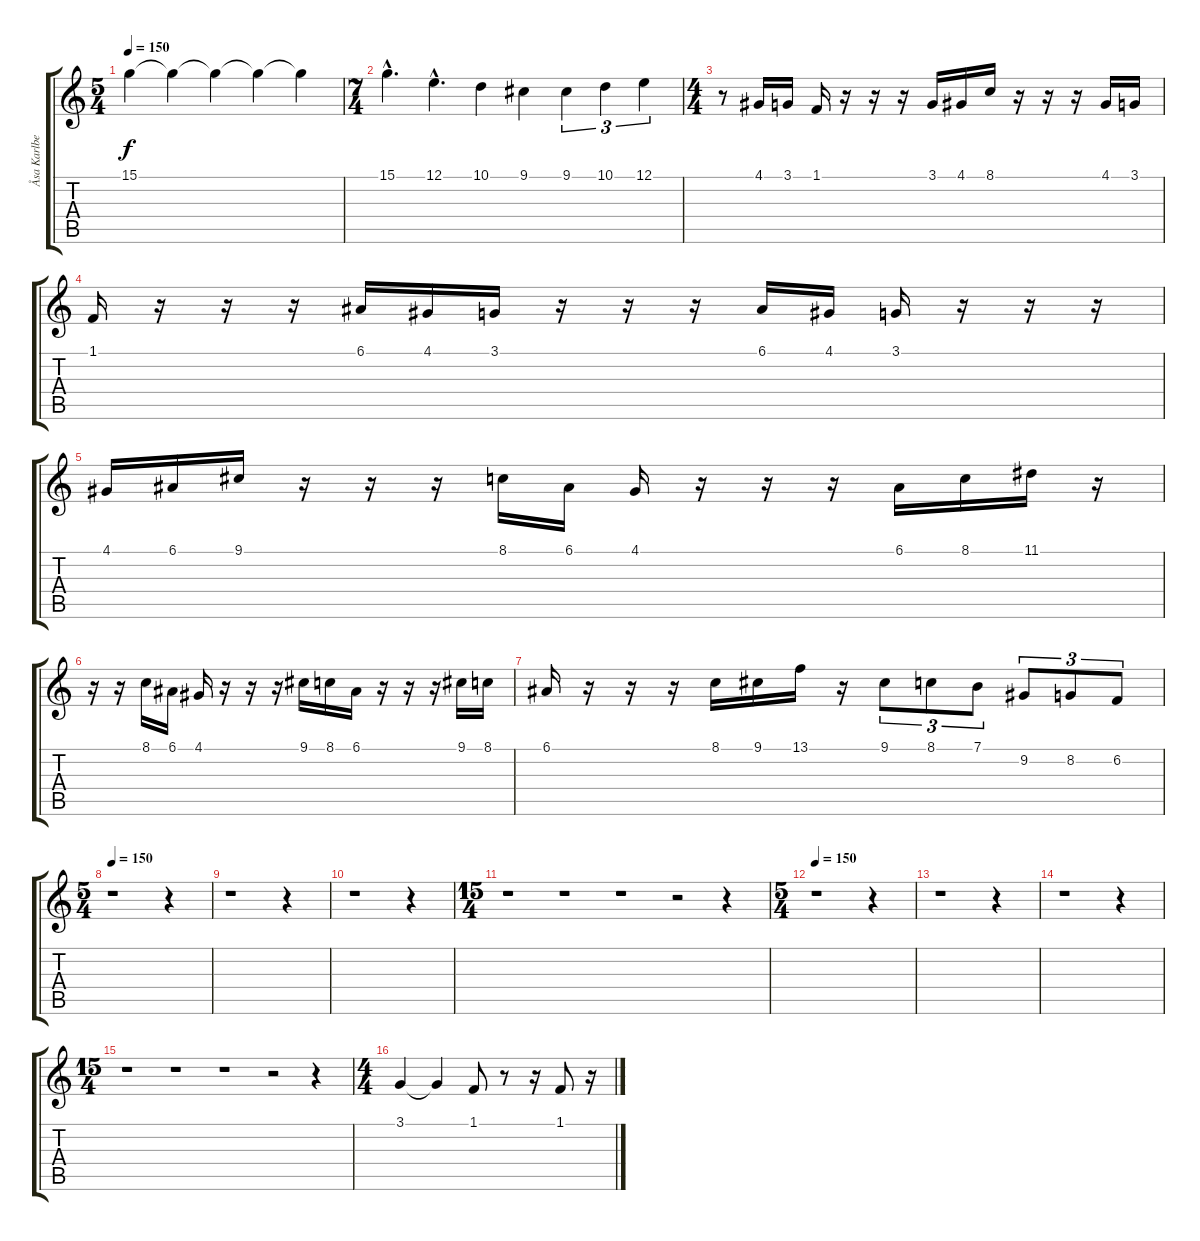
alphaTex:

\track ("Åsa Karlberg" "Åsa Karlbe") {instrument flute}
\staff {score tabs}
\tuning (E4 B3 G3 D3 A2 E2) {hide}
\ts (5 4)
\tempo 150
\clef g2
\ks c
15.1.4{dy f} 15.1{t}.4 15.1{t}.4 15.1{t}.4 15.1{t}.4 |
\ts (7 4)
15.1{hac}.4{d} 12.1{hac}.4{d} 10.1.4 9.1.4 9.1.4{tu (3 2)} 10.1.4{tu (3 2)} 12.1.4{tu (3 2)} |
\ts (4 4)
r.8{volume 10} 4.1.16 3.1.16 1.1.16 r.16 r.16 r.16 3.1.16 4.1.16 8.1.16 r.16 r.16 r.16 4.1.16 3.1.16 |
1.1.16 r.16 r.16 r.16 6.1.16 4.1.16 3.1.16 r.16 r.16 r.16 6.1.16 4.1.16 3.1.16 r.16 r.16 r.16 |
4.1.16 6.1.16 9.1.16 r.16 r.16 r.16 8.1.16 6.1.16 4.1.16 r.16 r.16 r.16 6.1.16 8.1.16 11.1.16 r.16 |
r.16 r.16 8.1.16 6.1.16 4.1.16 r.16 r.16 r.16 9.1.16 8.1.16 6.1.16 r.16 r.16 r.16 9.1.16 8.1.16 |
6.1.16 r.16 r.16 r.16 8.1.16 9.1.16 13.1.16 r.16 9.1.8{tu (3 2)} 8.1.8{tu (3 2)} 7.1.8{tu (3 2)} 9.2.8{tu (3 2)} 8.2.8{tu (3 2)} 6.2.8{tu (3 2)} |
\ts (5 4)
\tempo 150
r.1 r.4 |
r.1 r.4 |
r.1 r.4 |
\ts (15 4)
r.1 r.1 r.1 r.2 r.4 |
\ts (5 4)
\tempo 150
r.1 r.4 |
r.1 r.4 |
r.1 r.4 |
\ts (15 4)
r.1 r.1 r.1 r.2 r.4 |
\ts (4 4)
3.1.4 3.1{t}.4 1.1.8 r.8 r.16 1.1.8 r.16
